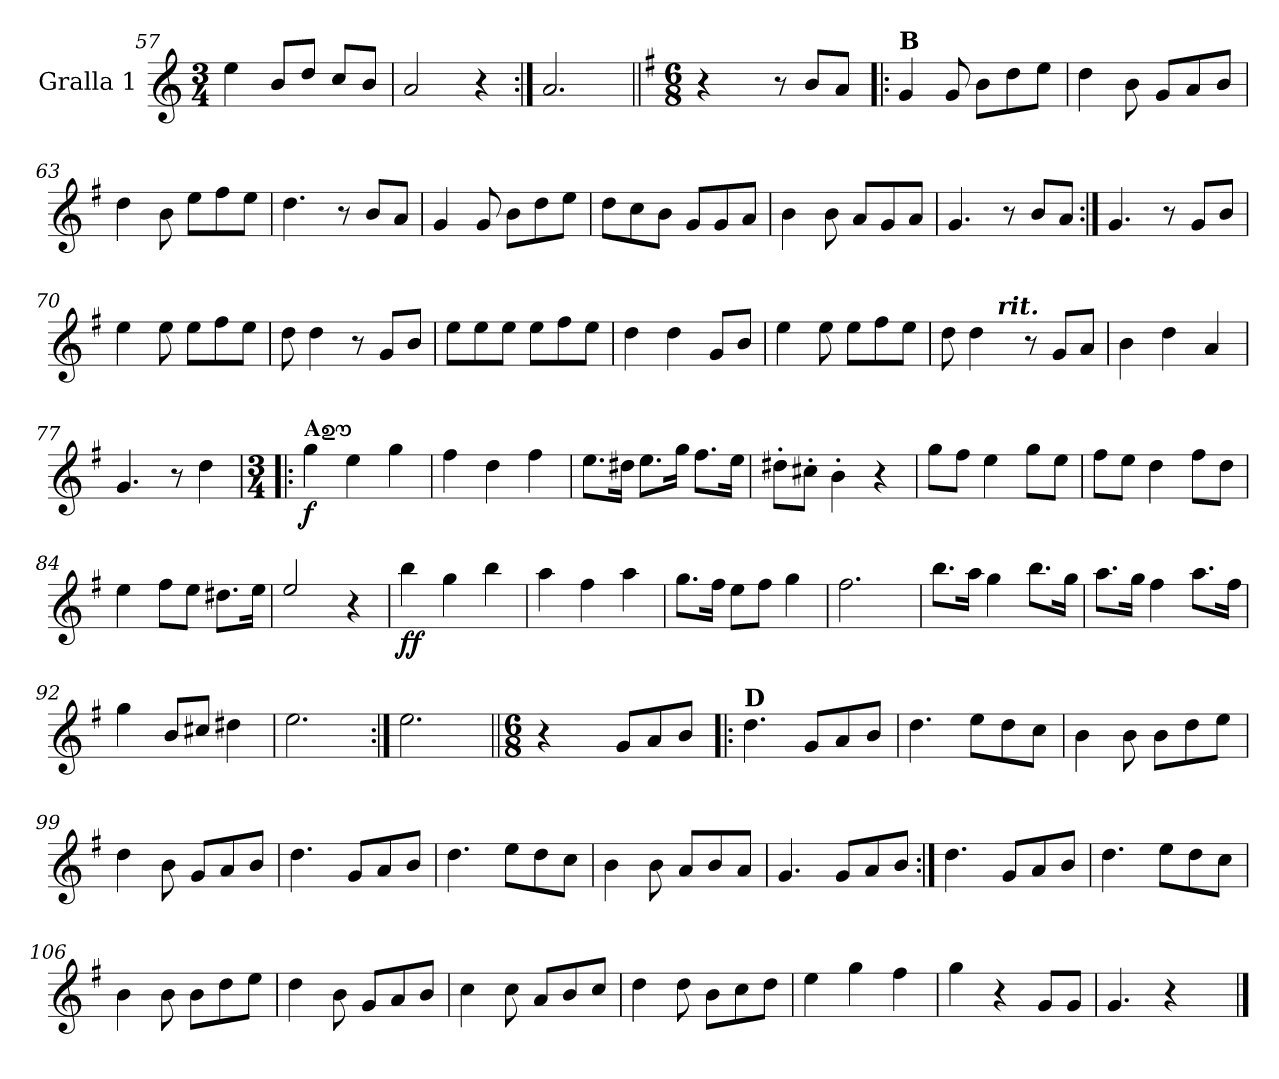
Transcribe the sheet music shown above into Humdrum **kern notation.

**kern	**dynam
*part1	*part1
*staff1	*staff1
*I"Gralla 1	*
*clefG2	*
*k[]	*
*M3/4	*
=57	=57
4ee\	.
8b/L	.
8dd/J	.
8cc/L	.
8b/J	.
=58	=58
2a/	.
4r	.
=59:|!	=59:|!
2.a/	.
=60||	=60||
*k[f#]	*
*M6/8	*
4r	.
8ryy	.
8r	.
8b/L	.
8a/J	.
*MM240	*
=61!|:	=61!|:
!LO:TX:a:B:t=B	!
4g/	.
8g/	.
8b\L	.
8dd\	.
8ee\J	.
=62	=62
4dd\	.
8b\	.
8g/L	.
8a/	.
8b/J	.
!!LO:LB:g=z
=63	=63
4dd\	.
8b\	.
8ee\L	.
8ff#\	.
8ee\J	.
=64	=64
4.dd\	.
8r	.
8b/L	.
8a/J	.
=65	=65
4g/	.
8g/	.
8b\L	.
8dd\	.
8ee\J	.
=66	=66
8dd\L	.
8cc\	.
8b\J	.
8g/L	.
8g/	.
8a/J	.
=67	=67
4b\	.
8b\	.
8a/L	.
8g/	.
8a/J	.
=68	=68
4.g/	.
8r	.
8b/L	.
8a/J	.
=69:|!	=69:|!
4.g/	.
8r	.
8g/L	.
8b/J	.
=70	=70
4ee\	.
*MM100	*
8ee\	.
8ee\L	.
8ff#\	.
8ee\J	.
=71	=71
8dd\	.
4dd\	.
8r	.
8g/L	.
8b/J	.
!!LO:LB:g=z
=72	=72
8ee\L	.
8ee\	.
8ee\J	.
8ee\L	.
8ff#\	.
8ee\J	.
=73	=73
4dd\	.
4dd\	.
8g/L	.
8b/J	.
=74	=74
4ee\	.
8ee\	.
8ee\L	.
8ff#\	.
8ee\J	.
=75	=75
*^	*
8dd\	4ryy	.
4dd\	.	.
!	!LO:TX:a:Bi:t=rit.	!
.	2ryy	.
8r	.	.
8g/L	.	.
8a/J	.	.
*v	*v	*
=76	=76
4b\	.
4dd\	.
4a/	.
=77	=77
4.g/	.
8r	.
4dd\	.
=78!|:	=78!|:
*M3/4	*
!LO:TX:a:B:t=Aഊ	!
!	!LO:DY:b
4gg\	f
4ee\	.
4gg\	.
=79	=79
4ff#\	.
4dd\	.
4ff#\	.
=80	=80
8.ee\L	.
16dd#X\Jk	.
8.ee\L	.
16gg\Jk	.
8.ff#\L	.
16ee\Jk	.
!!LO:LB:g=z
=81	=81
8dd#X'\L	.
8cc#X'\J	.
4b'\	.
4r	.
=82	=82
8gg\L	.
8ff#\J	.
4ee\	.
8gg\L	.
8ee\J	.
=83	=83
8ff#\L	.
8ee\J	.
4dd\	.
8ff#\L	.
8dd\J	.
=84	=84
4ee\	.
8ff#\L	.
8ee\J	.
8.dd#X\L	.
16ee\Jk	.
=85	=85
2ee/	.
4r	.
=86	=86
!	!LO:DY:b
4bb\	ff
4gg\	.
4bb\	.
=87	=87
4aa\	.
4ff#\	.
4aa\	.
=88	=88
8.gg\L	.
*MM225	*
16ff#\Jk	.
8ee\L	.
8ff#\J	.
4gg\	.
=89	=89
2.ff#\	.
!!LO:LB:g=z
=90	=90
8.bb\L	.
16aa\Jk	.
4gg\	.
8.bb\L	.
16gg\Jk	.
=91	=91
8.aa\L	.
16gg\Jk	.
4ff#\	.
8.aa\L	.
16ff#\Jk	.
=92	=92
4gg\	.
8b/L	.
8cc#X/J	.
4dd#X\	.
=93	=93
2.ee\	.
=94:|!	=94:|!
2.ee\	.
=95||	=95||
*M6/8	*
4r	.
8ryy	.
8g/L	.
8a/	.
8b/J	.
=96!|:	=96!|:
!LO:TX:a:B:t=D	!
4.dd\	.
8g/L	.
8a/	.
8b/J	.
=97	=97
4.dd\	.
8ee\L	.
8dd\	.
8cc\J	.
=98	=98
4b\	.
8b\	.
8b\L	.
8dd\	.
8ee\J	.
!!LO:LB:g=z
=99	=99
4dd\	.
8b\	.
8g/L	.
8a/	.
8b/J	.
=100	=100
4.dd\	.
8g/L	.
8a/	.
8b/J	.
=101	=101
4.dd\	.
8ee\L	.
8dd\	.
8cc\J	.
=102	=102
4b\	.
8b\	.
8a/L	.
8b/	.
8a/J	.
=103	=103
4.g/	.
8g/L	.
8a/	.
8b/J	.
=104:|!	=104:|!
4.dd\	.
8g/L	.
8a/	.
8b/J	.
=105	=105
4.dd\	.
8ee\L	.
8dd\	.
8cc\J	.
=106	=106
4b\	.
8b\	.
8b\L	.
8dd\	.
8ee\J	.
=107	=107
4dd\	.
8b\	.
8g/L	.
8a/	.
8b/J	.
!!LO:LB:g=z
=108	=108
4cc\	.
8cc\	.
8a/L	.
8b/	.
8cc/J	.
=109	=109
4dd\	.
8dd\	.
8b\L	.
8cc\	.
8dd\J	.
=110	=110
4ee\	.
4gg\	.
4ff#\	.
=111	=111
4gg\	.
4r	.
8g/L	.
8g/J	.
=112	=112
4.g/	.
4r	.
8ryy	.
==	==
*-	*-
